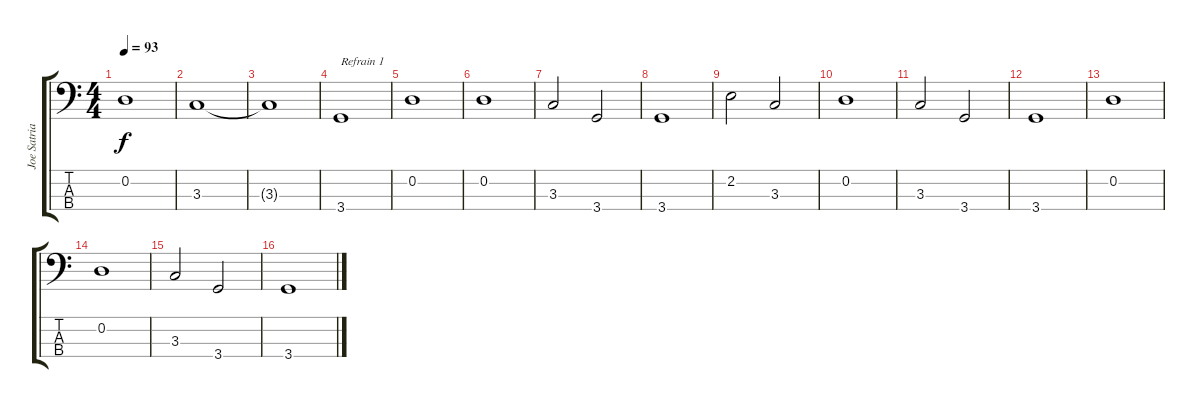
\track ("Joe Satriani" "Joe Satria") {instrument electricbassfinger}
\staff {score tabs}
\tuning (G2 D2 A1 E1) {hide}
\ts (4 4)
\tempo 93
\clef f4
\ks c
0.2.1{dy f} |
3.3.1 |
3.3{t}.1 |
3.4.1{txt "Refrain 1"} |
0.2.1 |
0.2.1 |
3.3.2 3.4.2 |
3.4.1 |
2.2.2 3.3.2 |
0.2.1 |
3.3.2 3.4.2 |
3.4.1 |
0.2.1 |
0.2.1 |
3.3.2 3.4.2 |
3.4.1
